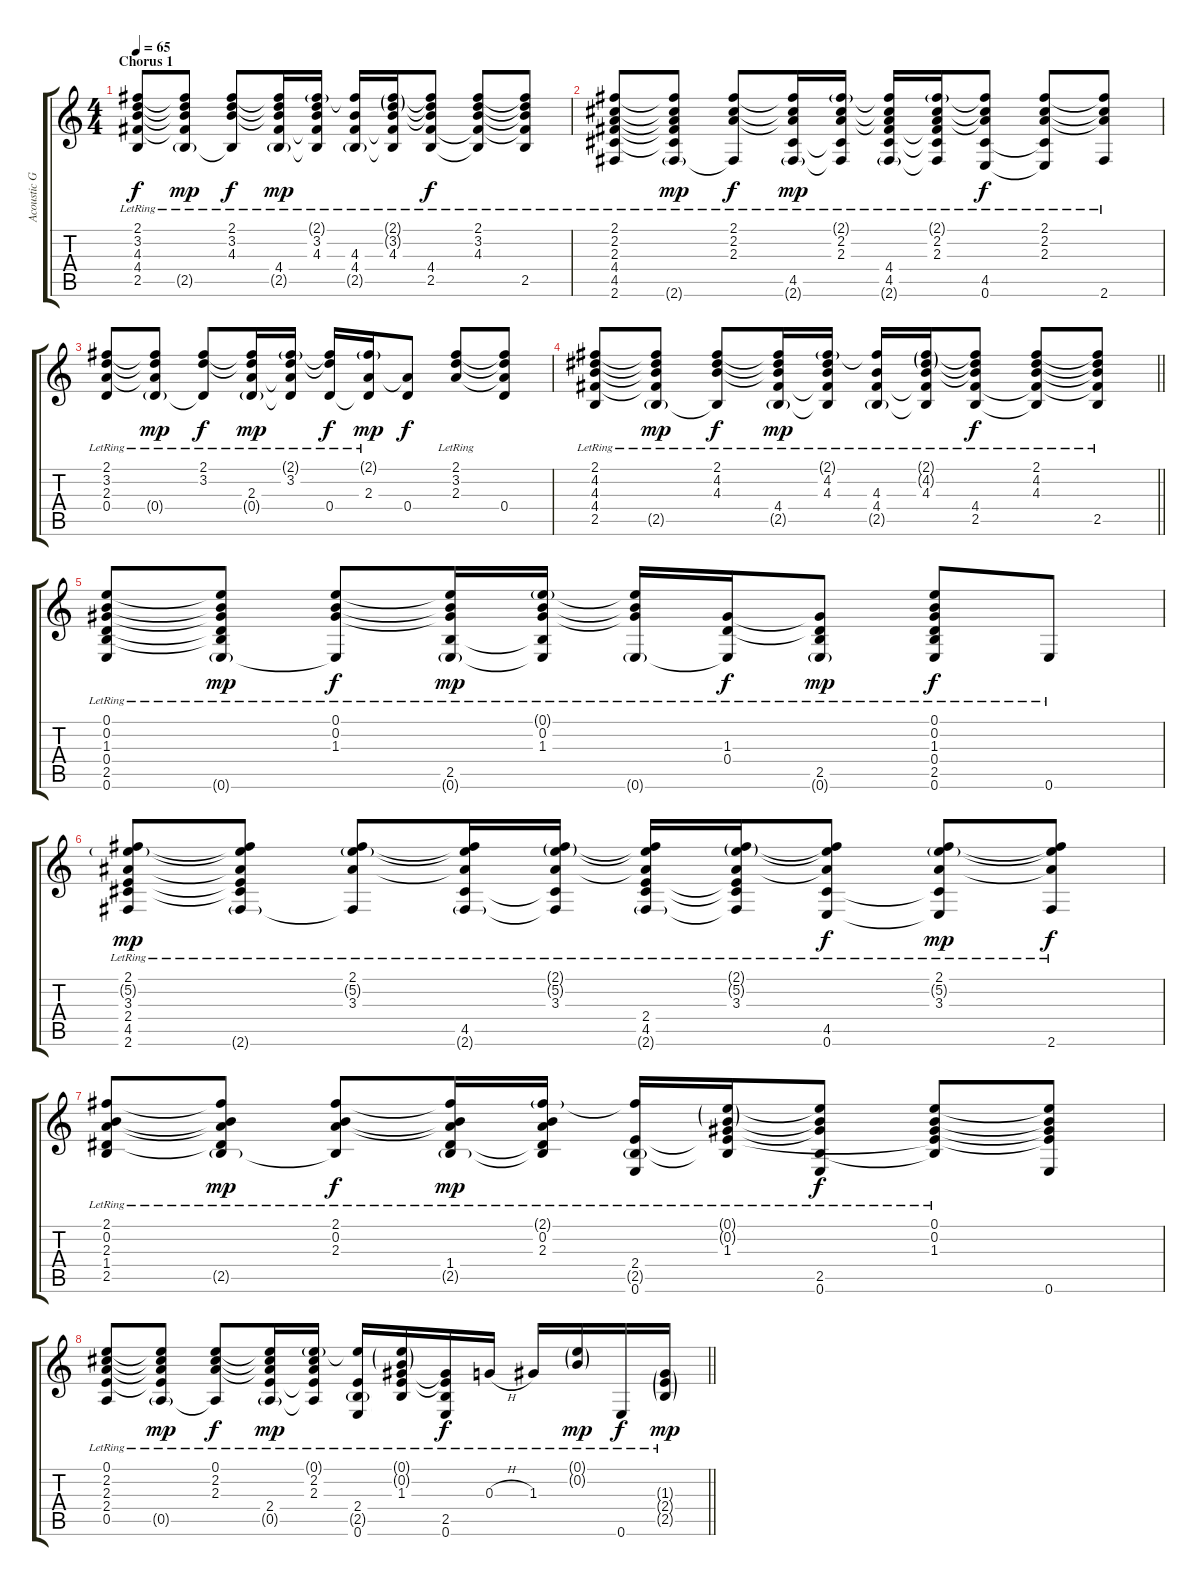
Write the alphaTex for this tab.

\track ("Acoustic Guitar" "Acoustic G") {instrument acousticguitarsteel}
\staff {score tabs}
\tuning (E4 B3 G3 D3 A2 E2) {hide}
\ts (4 4)
\section ("" "Chorus 1")
\tempo 65
\clef g2
\ks c
(2.1{lr} 3.2{lr} 4.3{lr} 4.4{lr} 2.5{lr}).8{dy f} (2.1{t} 3.2{t} 4.3{t} 4.4{t} 2.5{g lr}).8{dy mp} (2.1{lr} 3.2{lr} 4.3{lr} 2.5{t}).8{dy f} (2.1{t} 3.2{t} 4.3{t} 4.4{lr} 2.5{g lr}).16{dy mp} (2.1{g lr} 3.2{lr} 4.3{lr} 4.4{t} 2.5{t}).16 (2.1{t} 4.3{lr} 4.4{lr} 2.5{g lr}).16 (2.1{g lr} 3.2{g lr} 4.3{lr} 4.4{t} 2.5{t}).16 (2.1{t} 3.2{t} 4.3{t} 4.4{lr} 2.5{lr}).8{dy f} (2.1{lr} 3.2{lr} 4.3{lr} 4.4{t} 2.5{t}).8 (2.1{t} 3.2{t} 4.3{t} 4.4{t} 2.5{lr}).8 |
(2.1{lr} 2.2{lr} 2.3{lr} 4.4{lr} 4.5{lr} 2.6{lr}).8 (2.1{t} 2.2{t} 2.3{t} 4.4{t} 4.5{t} 2.6{g lr}).8{dy mp} (2.1{lr} 2.2{lr} 2.3{lr} 2.6{t}).8{dy f} (2.1{t} 2.2{t} 2.3{t} 4.5{lr} 2.6{g lr}).16{dy mp} (2.1{g lr} 2.2{lr} 2.3{lr} 4.5{t} 2.6{t}).16 (2.1{t} 2.2{t} 2.3{t} 4.4{lr} 4.5{lr} 2.6{g lr}).16 (2.1{g lr} 2.2{lr} 2.3{lr} 4.4{t} 4.5{t} 2.6{t}).16 (2.1{t} 2.2{t} 2.3{t} 4.5{lr} 0.6{lr}).8{dy f} (2.1{lr} 2.2{lr} 2.3{lr} 4.5{t} 0.6{t}).8 (2.1{t} 2.2{t} 2.3{t} 2.6{lr}).8 |
(2.1{lr} 3.2{lr} 2.3{lr} 0.4{lr}).8 (2.1{t} 3.2{t} 2.3{t} 0.4{g lr}).8{dy mp} (2.1{lr} 3.2{lr} 0.4{t}).8{dy f} (2.1{t} 3.2{t} 2.3{lr} 0.4{g lr}).16{dy mp} (2.1{g lr} 3.2{lr} 2.3{t} 0.4{t}).16 (2.1{t} 3.2{t} 0.4{lr}).16{dy f} (2.1{g} 2.3{lr} 0.4{t}).16{dy mp} (2.3{t} 0.4).8{dy f} (2.1{lr} 3.2{lr} 2.3{lr}).8 (2.1{t} 3.2{t} 2.3{t} 0.4).8 |
\barLineRight lightlight
(2.1{lr} 4.2{lr} 4.3{lr} 4.4{lr} 2.5{lr}).8 (2.1{t} 4.2{t} 4.3{t} 4.4{t} 2.5{g lr}).8{dy mp} (2.1{lr} 4.2{lr} 4.3{lr} 2.5{t}).8{dy f} (2.1{t} 4.2{t} 4.3{t} 4.4{lr} 2.5{g lr}).16{dy mp} (2.1{g lr} 4.2{lr} 4.3{lr} 4.4{t} 2.5{t}).16 (2.1{t} 4.3{lr} 4.4{lr} 2.5{g lr}).16 (2.1{g lr} 4.2{g lr} 4.3{lr} 4.4{t} 2.5{t}).16 (2.1{t} 4.2{t} 4.3{t} 4.4{lr} 2.5{lr}).8{dy f} (2.1{lr} 4.2{lr} 4.3{lr} 4.4{t} 2.5{t}).8 (2.1{t} 4.2{t} 4.3{t} 4.4{t} 2.5{lr}).8 |
(0.1{lr} 0.2{lr} 1.3{lr} 0.4{lr} 2.5{lr} 0.6{lr}).8 (0.1{t} 0.2{t} 1.3{t} 0.4{t} 2.5{t} 0.6{g lr}).8{dy mp} (0.1{lr} 0.2{lr} 1.3{lr} 0.6{t}).8{dy f} (0.1{t} 0.2{t} 1.3{t} 2.5{lr} 0.6{g lr}).16{dy mp} (0.1{g lr} 0.2{lr} 1.3{lr} 2.5{t} 0.6{t}).16 (0.1{t} 0.2{t} 1.3{t} 0.6{g lr}).16 (1.3{lr} 0.4{lr} 0.6{t}).16{dy f} (1.3{t} 0.4{t} 2.5{lr} 0.6{g lr}).8{dy mp} (0.1{lr} 0.2{lr} 1.3{lr} 0.4{lr} 2.5{lr} 0.6{lr}).8{dy f} 0.6{lr}.8 |
(2.1{lr} 5.2{g lr} 3.3{lr} 2.4{lr} 4.5{lr} 2.6{lr}).8{dy mp} (2.1{t} 5.2{t} 3.3{t} 2.4{t} 4.5{t} 2.6{g lr}).8 (2.1{lr} 5.2{g lr} 3.3{lr} 2.6{t}).8 (2.1{t} 5.2{t} 3.3{t} 4.5{lr} 2.6{g lr}).16 (2.1{g lr} 5.2{g lr} 3.3{lr} 4.5{t} 2.6{t}).16 (2.1{t} 5.2{t} 3.3{t} 2.4{lr} 4.5{lr} 2.6{g lr}).16 (2.1{g lr} 5.2{g lr} 3.3{lr} 2.4{t} 4.5{t} 2.6{t}).16 (2.1{t} 5.2{t} 3.3{t} 4.5{lr} 0.6{lr}).8{dy f} (2.1{lr} 5.2{g lr} 3.3{lr} 4.5{t} 0.6{t}).8{dy mp} (2.1{t} 5.2{t} 3.3{t} 2.6{lr}).8{dy f} |
(2.1{lr} 0.2{lr} 2.3{lr} 1.4{lr} 2.5{lr}).8 (2.1{t} 0.2{t} 2.3{t} 1.4{t} 2.5{g lr}).8{dy mp} (2.1{lr} 0.2{lr} 2.3{lr} 2.5{t}).8{dy f} (2.1{t} 0.2{t} 2.3{t} 1.4{lr} 2.5{g lr}).16{dy mp} (2.1{g lr} 0.2{lr} 2.3{lr} 1.4{t} 2.5{t}).16 (2.1{t} 2.4{lr} 2.5{g lr} 0.6).16 (0.1{g lr} 0.2{g lr} 1.3{lr} 2.4{t} 2.5{t}).16 (0.1{t} 0.2{t} 1.3{t} 2.5{lr} 0.6).8{dy f} (0.1{lr} 0.2{lr} 1.3{lr} 2.4{t} 2.5{t}).8 (0.1{t} 0.2{t} 1.3{t} 2.4{t} 0.6).8 |
\barLineRight lightlight
(0.1{lr} 2.2{lr} 2.3{lr} 2.4{lr} 0.5{lr}).8 (0.1{t} 2.2{t} 2.3{t} 2.4{t} 0.5{g lr}).8{dy mp} (0.1{lr} 2.2{lr} 2.3{lr} 0.5{t}).8{dy f} (0.1{t} 2.2{t} 2.3{t} 2.4{lr} 0.5{g lr}).16{dy mp} (0.1{g lr} 2.2{lr} 2.3{lr} 2.4{t} 0.5{t}).16 (0.1{t} 2.4{lr} 2.5{g lr} 0.6).16 (0.1{g lr} 0.2{g lr} 1.3{lr} 2.4{t} 2.5{t}).16 (1.3{t} 2.4{t} 2.5{lr} 0.6{lr}).16{dy f} 0.3{h lr}.16 1.3{lr}.16 (0.1{g lr} 0.2{g lr}).16{dy mp} 0.6{lr}.16{dy f} (1.3{g lr} 2.4{g lr} 2.5{g lr}).16{dy mp}
